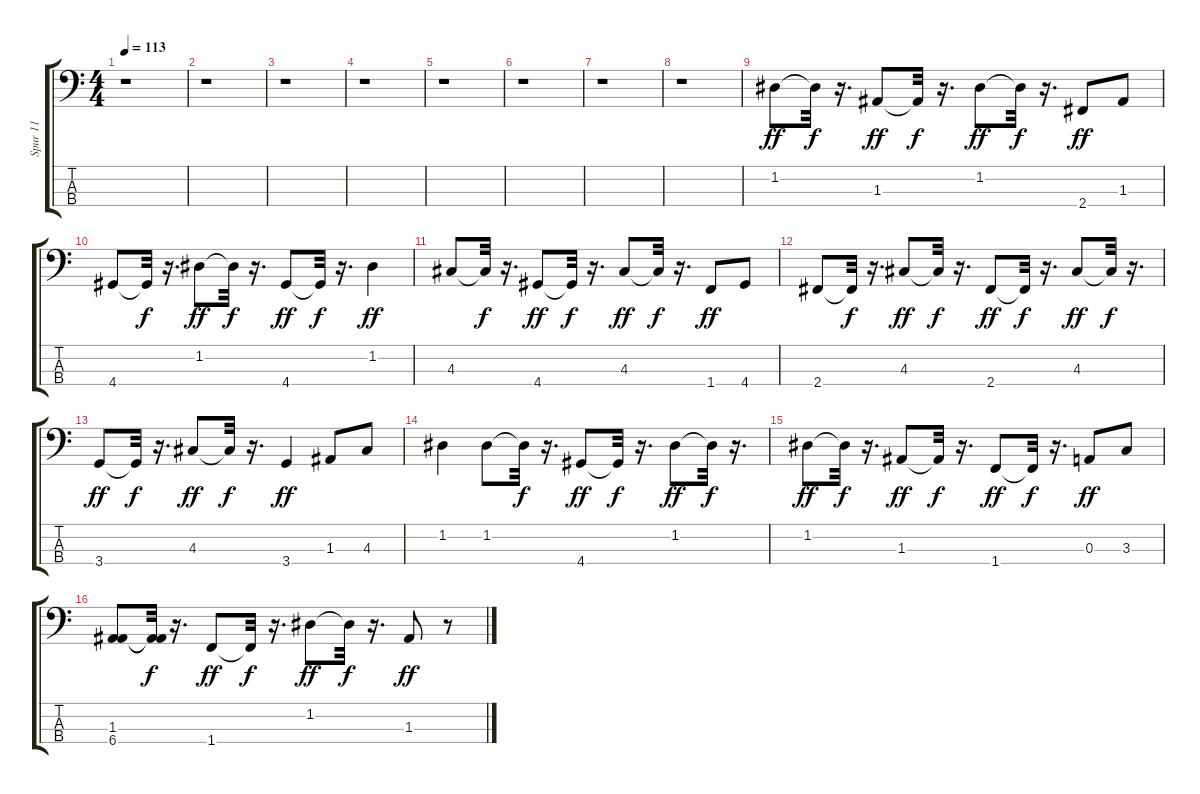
\track ("Spur 11" "Spur 11") {instrument electricbassfinger}
\staff {score tabs}
\tuning (G2 D2 A1 E1) {hide}
\ts (4 4)
\tempo 113
\clef f4
\ks c
r.1{dy ff} |
r.1 |
r.1 |
r.1 |
r.1 |
r.1 |
r.1 |
r.1 |
1.2.8 1.2{t}.32{dy f} r.16{d} 1.3.8{dy ff} 1.3{t}.32{dy f} r.16{d} 1.2.8{dy ff} 1.2{t}.32{dy f} r.16{d} 2.4.8{dy ff} 1.3.8 |
4.4.8 4.4{t}.32{dy f} r.16{d} 1.2.8{dy ff} 1.2{t}.32{dy f} r.16{d} 4.4.8{dy ff} 4.4{t}.32{dy f} r.16{d} 1.2.4{dy ff} |
4.3.8 4.3{t}.32{dy f} r.16{d} 4.4.8{dy ff} 4.4{t}.32{dy f} r.16{d} 4.3.8{dy ff} 4.3{t}.32{dy f} r.16{d} 1.4.8{dy ff} 4.4.8 |
2.4.8 2.4{t}.32{dy f} r.16{d} 4.3.8{dy ff} 4.3{t}.32{dy f} r.16{d} 2.4.8{dy ff} 2.4{t}.32{dy f} r.16{d} 4.3.8{dy ff} 4.3{t}.32{dy f} r.16{d} |
3.4.8{dy ff} 3.4{t}.32{dy f} r.16{d} 4.3.8{dy ff} 4.3{t}.32{dy f} r.16{d} 3.4.4{dy ff} 1.3.8 4.3.8 |
1.2.4 1.2.8 1.2{t}.32{dy f} r.16{d} 4.4.8{dy ff} 4.4{t}.32{dy f} r.16{d} 1.2.8{dy ff} 1.2{t}.32{dy f} r.16{d} |
1.2.8{dy ff} 1.2{t}.32{dy f} r.16{d} 1.3.8{dy ff} 1.3{t}.32{dy f} r.16{d} 1.4.8{dy ff} 1.4{t}.32{dy f} r.16{d} 0.3.8{dy ff} 3.3.8 |
(1.3 6.4).8 (1.3{t} 6.4{t}).32{dy f} r.16{d} 1.4.8{dy ff} 1.4{t}.32{dy f} r.16{d} 1.2.8{dy ff} 1.2{t}.32{dy f} r.16{d} 1.3.8{dy ff} r.8
